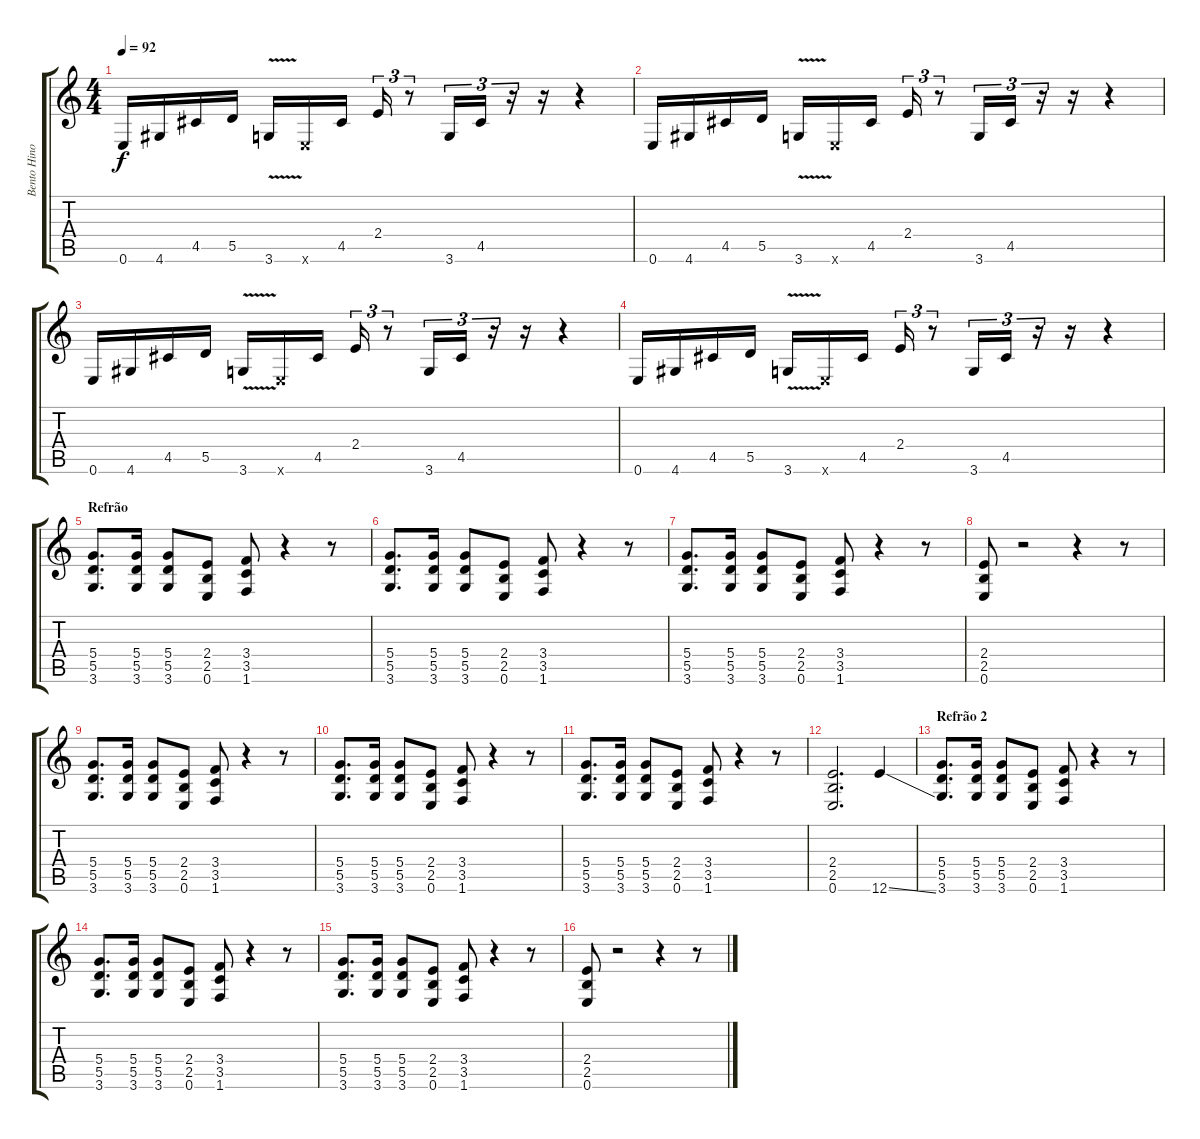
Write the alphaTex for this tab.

\track ("Bento Hinoto" "Bento Hino") {instrument overdrivenguitar}
\staff {score tabs}
\tuning (E4 B3 G3 D3 A2 E2) {hide}
\ts (4 4)
\tempo 92
\clef g2
\ks c
0.6.16{dy f} 4.6.16 4.5.16 5.5.16 3.6{v}.16 0.6{x}.16 4.5.16 2.4.16{tu (3 2)} r.8{tu (3 2)} 3.6.16{tu (3 2)} 4.5.16{tu (3 2)} r.16{tu (3 2)} r.16 r.4 |
0.6.16 4.6.16 4.5.16 5.5.16 3.6{v}.16 0.6{x}.16 4.5.16 2.4.16{tu (3 2)} r.8{tu (3 2)} 3.6.16{tu (3 2)} 4.5.16{tu (3 2)} r.16{tu (3 2)} r.16 r.4 |
0.6.16 4.6.16 4.5.16 5.5.16 3.6{v}.16 0.6{x}.16 4.5.16 2.4.16{tu (3 2)} r.8{tu (3 2)} 3.6.16{tu (3 2)} 4.5.16{tu (3 2)} r.16{tu (3 2)} r.16 r.4 |
0.6.16 4.6.16 4.5.16 5.5.16 3.6{v}.16 0.6{x}.16 4.5.16 2.4.16{tu (3 2)} r.8{tu (3 2)} 3.6.16{tu (3 2)} 4.5.16{tu (3 2)} r.16{tu (3 2)} r.16 r.4 |
\section ("" "Refrão")
(5.4 5.5 3.6).8{d} (5.4 5.5 3.6).16 (5.4 5.5 3.6).8 (2.4 2.5 0.6).8 (3.4 3.5 1.6).8 r.4 r.8 |
(5.4 5.5 3.6).8{d} (5.4 5.5 3.6).16 (5.4 5.5 3.6).8 (2.4 2.5 0.6).8 (3.4 3.5 1.6).8 r.4 r.8 |
(5.4 5.5 3.6).8{d} (5.4 5.5 3.6).16 (5.4 5.5 3.6).8 (2.4 2.5 0.6).8 (3.4 3.5 1.6).8 r.4 r.8 |
(2.4 2.5 0.6).8 r.2 r.4 r.8 |
(5.4 5.5 3.6).8{d} (5.4 5.5 3.6).16 (5.4 5.5 3.6).8 (2.4 2.5 0.6).8 (3.4 3.5 1.6).8 r.4 r.8 |
(5.4 5.5 3.6).8{d} (5.4 5.5 3.6).16 (5.4 5.5 3.6).8 (2.4 2.5 0.6).8 (3.4 3.5 1.6).8 r.4 r.8 |
(5.4 5.5 3.6).8{d} (5.4 5.5 3.6).16 (5.4 5.5 3.6).8 (2.4 2.5 0.6).8 (3.4 3.5 1.6).8 r.4 r.8 |
(2.4 2.5 0.6).2{d} 12.6{ss}.4 |
\section ("" "Refrão 2")
(5.4 5.5 3.6).8{d} (5.4 5.5 3.6).16 (5.4 5.5 3.6).8 (2.4 2.5 0.6).8 (3.4 3.5 1.6).8 r.4 r.8 |
(5.4 5.5 3.6).8{d} (5.4 5.5 3.6).16 (5.4 5.5 3.6).8 (2.4 2.5 0.6).8 (3.4 3.5 1.6).8 r.4 r.8 |
(5.4 5.5 3.6).8{d} (5.4 5.5 3.6).16 (5.4 5.5 3.6).8 (2.4 2.5 0.6).8 (3.4 3.5 1.6).8 r.4 r.8 |
(2.4 2.5 0.6).8 r.2 r.4 r.8
